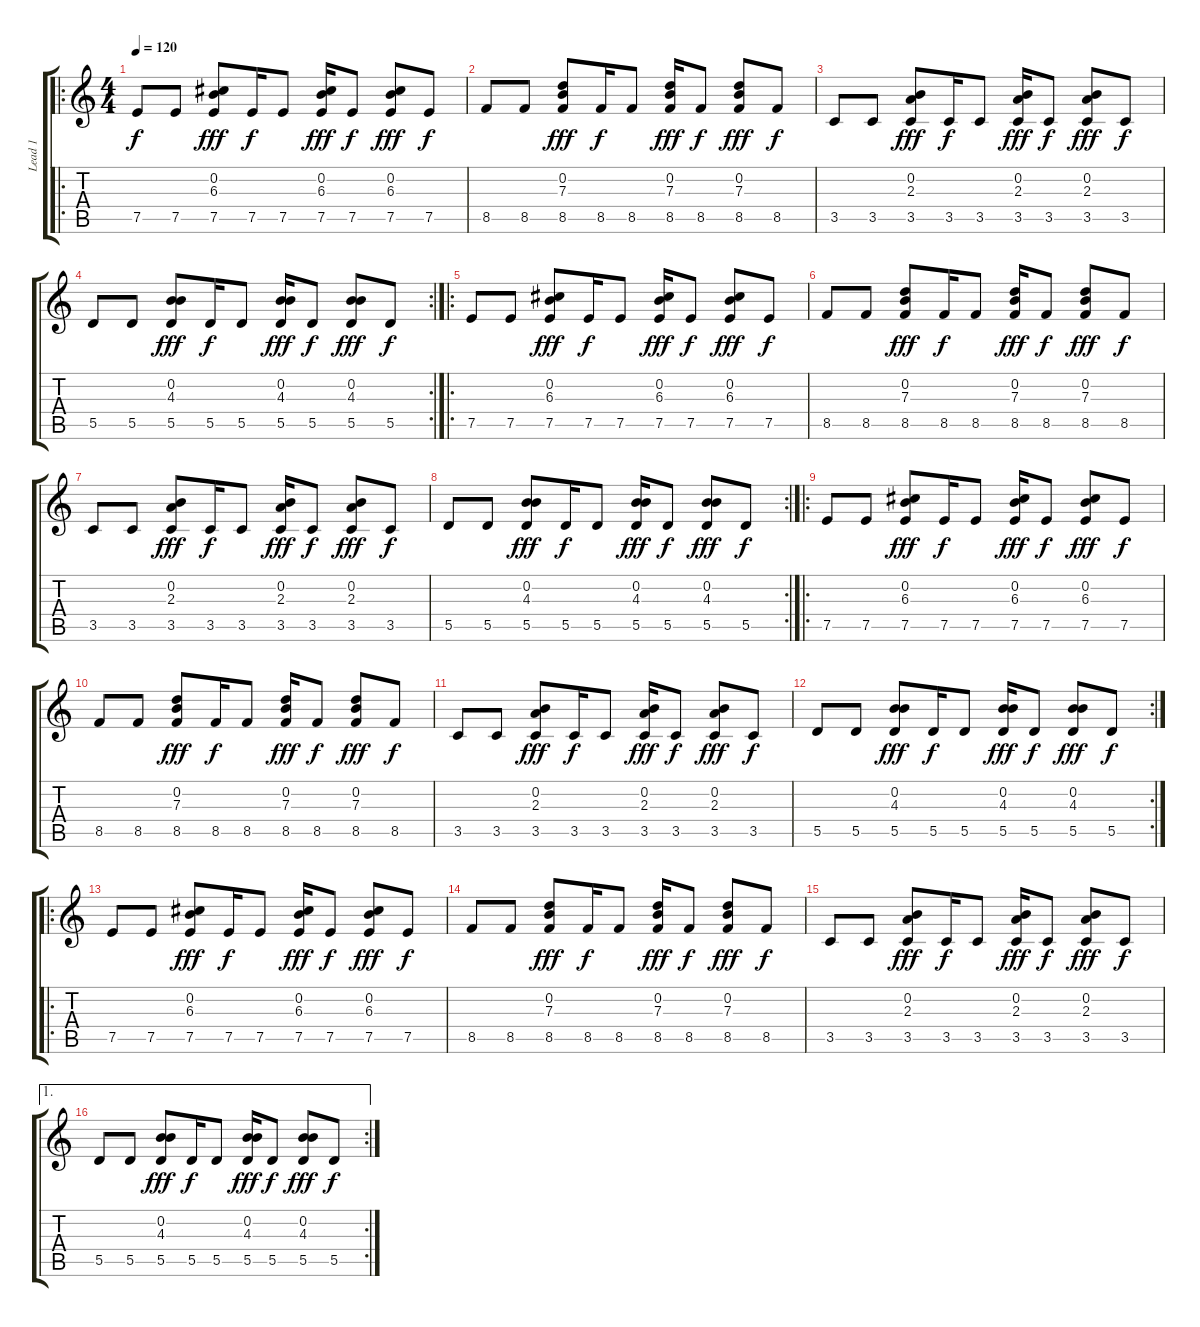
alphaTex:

\track ("Lead 1" "Lead 1") {instrument distortionguitar}
\staff {score tabs}
\tuning (E4 B3 G3 D3 A2 E2) {hide}
\ro
\ts (4 4)
\tempo 120
\clef g2
\ks c
7.5.8{dy f volume 8 balance 3 instrument electricguitarmuted} 7.5.8 (0.2 6.3 7.5).8{dy fff} 7.5.16{dy f} 7.5.8 (0.2 6.3 7.5).16{dy fff} 7.5.8{dy f} (0.2 6.3 7.5).8{dy fff} 7.5.8{dy f} |
8.5.8 8.5.8 (0.2 7.3 8.5).8{dy fff} 8.5.16{dy f} 8.5.8 (0.2 7.3 8.5).16{dy fff} 8.5.8{dy f} (0.2 7.3 8.5).8{dy fff} 8.5.8{dy f} |
3.5.8 3.5.8 (0.2 2.3 3.5).8{dy fff} 3.5.16{dy f} 3.5.8 (0.2 2.3 3.5).16{dy fff} 3.5.8{dy f} (0.2 2.3 3.5).8{dy fff} 3.5.8{dy f} |
\rc 2
5.5.8 5.5.8 (0.2 4.3 5.5).8{dy fff} 5.5.16{dy f} 5.5.8 (0.2 4.3 5.5).16{dy fff} 5.5.8{dy f} (0.2 4.3 5.5).8{dy fff} 5.5.8{dy f} |
\ro
7.5.8 7.5.8 (0.2 6.3 7.5).8{dy fff} 7.5.16{dy f} 7.5.8 (0.2 6.3 7.5).16{dy fff} 7.5.8{dy f} (0.2 6.3 7.5).8{dy fff} 7.5.8{dy f} |
8.5.8 8.5.8 (0.2 7.3 8.5).8{dy fff} 8.5.16{dy f} 8.5.8 (0.2 7.3 8.5).16{dy fff} 8.5.8{dy f} (0.2 7.3 8.5).8{dy fff} 8.5.8{dy f} |
3.5.8 3.5.8 (0.2 2.3 3.5).8{dy fff} 3.5.16{dy f} 3.5.8 (0.2 2.3 3.5).16{dy fff} 3.5.8{dy f} (0.2 2.3 3.5).8{dy fff} 3.5.8{dy f} |
\rc 2
5.5.8 5.5.8 (0.2 4.3 5.5).8{dy fff} 5.5.16{dy f} 5.5.8 (0.2 4.3 5.5).16{dy fff} 5.5.8{dy f} (0.2 4.3 5.5).8{dy fff} 5.5.8{dy f} |
\ro
7.5.8 7.5.8 (0.2 6.3 7.5).8{dy fff} 7.5.16{dy f} 7.5.8 (0.2 6.3 7.5).16{dy fff} 7.5.8{dy f} (0.2 6.3 7.5).8{dy fff} 7.5.8{dy f} |
8.5.8 8.5.8 (0.2 7.3 8.5).8{dy fff} 8.5.16{dy f} 8.5.8 (0.2 7.3 8.5).16{dy fff} 8.5.8{dy f} (0.2 7.3 8.5).8{dy fff} 8.5.8{dy f} |
3.5.8 3.5.8 (0.2 2.3 3.5).8{dy fff} 3.5.16{dy f} 3.5.8 (0.2 2.3 3.5).16{dy fff} 3.5.8{dy f} (0.2 2.3 3.5).8{dy fff} 3.5.8{dy f} |
\rc 2
5.5.8 5.5.8 (0.2 4.3 5.5).8{dy fff} 5.5.16{dy f} 5.5.8 (0.2 4.3 5.5).16{dy fff} 5.5.8{dy f} (0.2 4.3 5.5).8{dy fff} 5.5.8{dy f} |
\ro
7.5.8 7.5.8 (0.2 6.3 7.5).8{dy fff} 7.5.16{dy f} 7.5.8 (0.2 6.3 7.5).16{dy fff} 7.5.8{dy f} (0.2 6.3 7.5).8{dy fff} 7.5.8{dy f} |
8.5.8 8.5.8 (0.2 7.3 8.5).8{dy fff} 8.5.16{dy f} 8.5.8 (0.2 7.3 8.5).16{dy fff} 8.5.8{dy f} (0.2 7.3 8.5).8{dy fff} 8.5.8{dy f} |
3.5.8 3.5.8 (0.2 2.3 3.5).8{dy fff} 3.5.16{dy f} 3.5.8 (0.2 2.3 3.5).16{dy fff} 3.5.8{dy f} (0.2 2.3 3.5).8{dy fff} 3.5.8{dy f} |
\ae 1
\rc 2
5.5.8 5.5.8 (0.2 4.3 5.5).8{dy fff} 5.5.16{dy f} 5.5.8 (0.2 4.3 5.5).16{dy fff} 5.5.8{dy f} (0.2 4.3 5.5).8{dy fff} 5.5.8{dy f}
